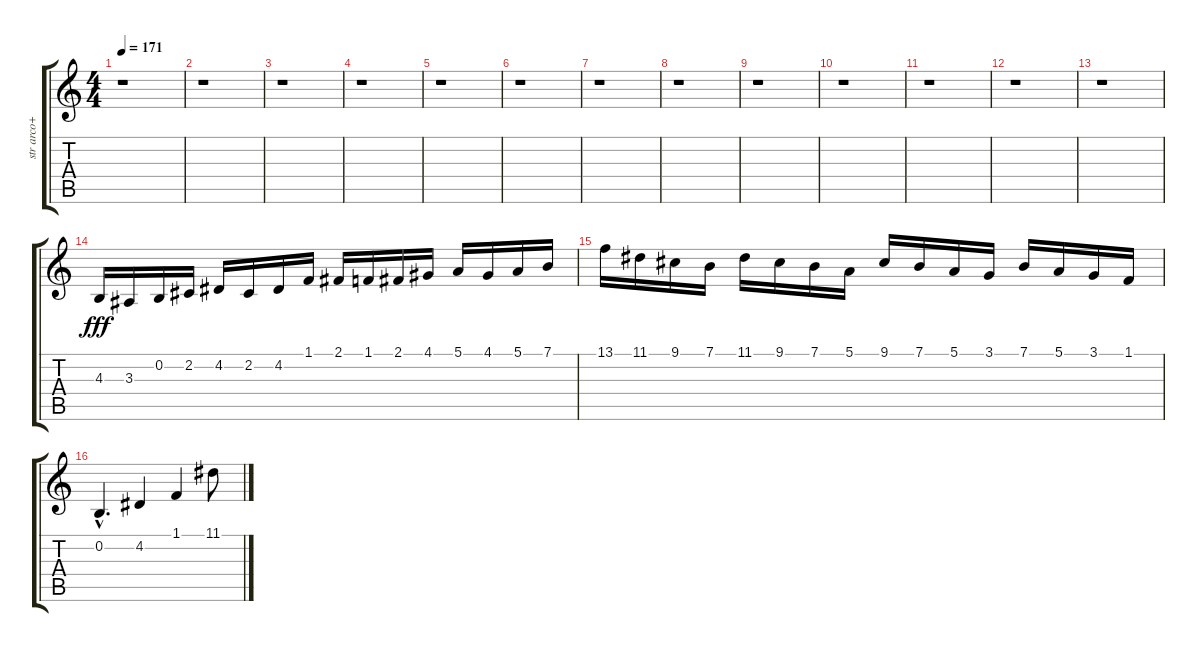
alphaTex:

\track ("str arco+" "str arco+") {instrument stringensemble1}
\staff {score tabs}
\tuning (E4 B3 G3 D3 A2 E2) {hide}
\ts (4 4)
\tempo 171
\clef g2
\ks c
r.1{dy fff instrument stringensemble1} |
r.1 |
r.1 |
r.1 |
r.1 |
r.1 |
r.1 |
r.1 |
r.1 |
r.1 |
r.1 |
r.1 |
r.1 |
4.3.16 3.3.16 0.2.16 2.2.16 4.2.16 2.2.16 4.2.16 1.1.16 2.1.16 1.1.16 2.1.16 4.1.16 5.1.16 4.1.16 5.1.16 7.1.16 |
13.1.16 11.1.16 9.1.16 7.1.16 11.1.16 9.1.16 7.1.16 5.1.16 9.1.16 7.1.16 5.1.16 3.1.16 7.1.16 5.1.16 3.1.16 1.1.16 |
0.2{hac}.4{d} 4.2.4 1.1.4 11.1.8
